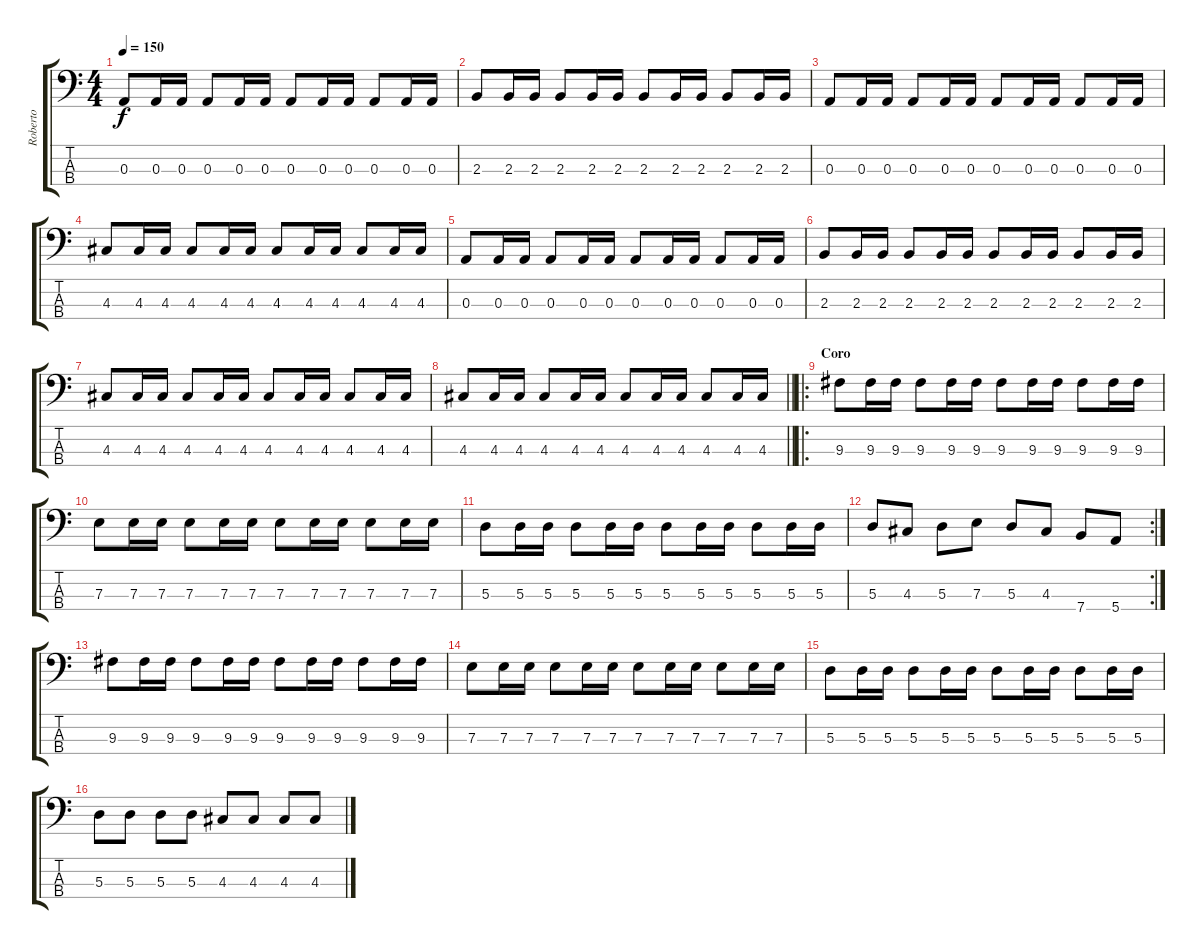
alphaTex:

\track ("Roberto" "Roberto") {instrument electricbassfinger}
\staff {score tabs}
\tuning (G2 D2 A1 E1) {hide}
\ts (4 4)
\tempo 150
\clef f4
\ks c
0.3.8{dy f} 0.3.16 0.3.16 0.3.8 0.3.16 0.3.16 0.3.8 0.3.16 0.3.16 0.3.8 0.3.16 0.3.16 |
2.3.8 2.3.16 2.3.16 2.3.8 2.3.16 2.3.16 2.3.8 2.3.16 2.3.16 2.3.8 2.3.16 2.3.16 |
0.3.8 0.3.16 0.3.16 0.3.8 0.3.16 0.3.16 0.3.8 0.3.16 0.3.16 0.3.8 0.3.16 0.3.16 |
4.3.8 4.3.16 4.3.16 4.3.8 4.3.16 4.3.16 4.3.8 4.3.16 4.3.16 4.3.8 4.3.16 4.3.16 |
0.3.8 0.3.16 0.3.16 0.3.8 0.3.16 0.3.16 0.3.8 0.3.16 0.3.16 0.3.8 0.3.16 0.3.16 |
2.3.8 2.3.16 2.3.16 2.3.8 2.3.16 2.3.16 2.3.8 2.3.16 2.3.16 2.3.8 2.3.16 2.3.16 |
4.3.8 4.3.16 4.3.16 4.3.8 4.3.16 4.3.16 4.3.8 4.3.16 4.3.16 4.3.8 4.3.16 4.3.16 |
\barLineRight lightlight
4.3.8 4.3.16 4.3.16 4.3.8 4.3.16 4.3.16 4.3.8 4.3.16 4.3.16 4.3.8 4.3.16 4.3.16 |
\ro
\section ("" "Coro")
9.3.8 9.3.16 9.3.16 9.3.8 9.3.16 9.3.16 9.3.8 9.3.16 9.3.16 9.3.8 9.3.16 9.3.16 |
7.3.8 7.3.16 7.3.16 7.3.8 7.3.16 7.3.16 7.3.8 7.3.16 7.3.16 7.3.8 7.3.16 7.3.16 |
5.3.8 5.3.16 5.3.16 5.3.8 5.3.16 5.3.16 5.3.8 5.3.16 5.3.16 5.3.8 5.3.16 5.3.16 |
\rc 2
5.3.8 4.3.8 5.3.8 7.3.8 5.3.8 4.3.8 7.4.8 5.4.8 |
9.3.8 9.3.16 9.3.16 9.3.8 9.3.16 9.3.16 9.3.8 9.3.16 9.3.16 9.3.8 9.3.16 9.3.16 |
7.3.8 7.3.16 7.3.16 7.3.8 7.3.16 7.3.16 7.3.8 7.3.16 7.3.16 7.3.8 7.3.16 7.3.16 |
5.3.8 5.3.16 5.3.16 5.3.8 5.3.16 5.3.16 5.3.8 5.3.16 5.3.16 5.3.8 5.3.16 5.3.16 |
5.3.8 5.3.8 5.3.8 5.3.8 4.3.8 4.3.8 4.3.8 4.3.8
